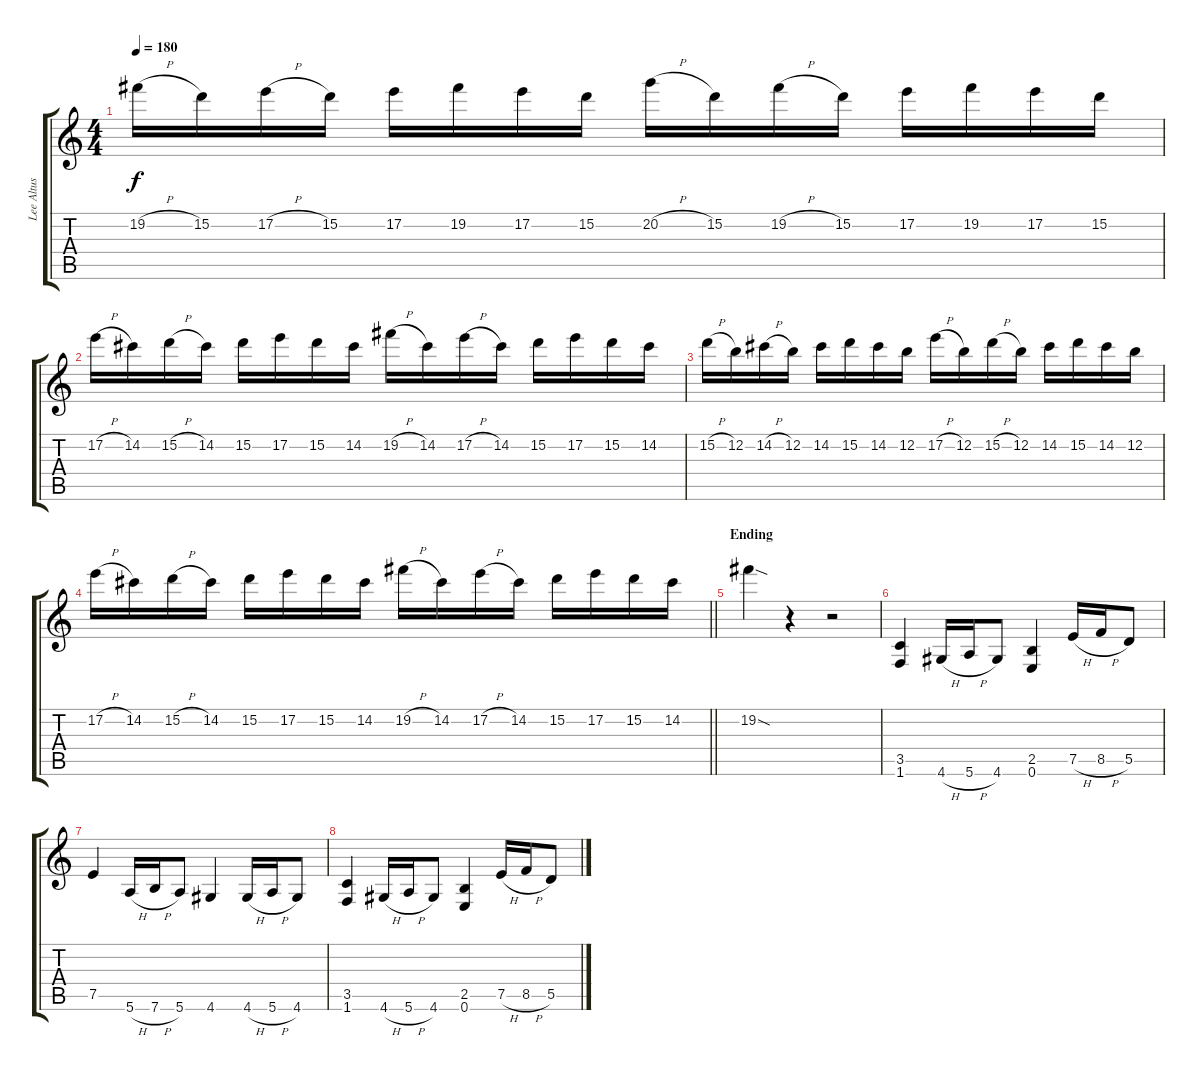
\track ("Lee Altus" "Lee Altus") {instrument distortionguitar}
\staff {score tabs}
\tuning (E4 B3 G3 D3 A2 E2) {hide}
\ts (4 4)
\tempo 180
\clef g2
\ks c
19.2{h}.16{dy f} 15.2.16 17.2{h}.16 15.2.16 17.2.16 19.2.16 17.2.16 15.2.16 20.2{h}.16 15.2.16 19.2{h}.16 15.2.16 17.2.16 19.2.16 17.2.16 15.2.16 |
17.2{h}.16 14.2.16 15.2{h}.16 14.2.16 15.2.16 17.2.16 15.2.16 14.2.16 19.2{h}.16 14.2.16 17.2{h}.16 14.2.16 15.2.16 17.2.16 15.2.16 14.2.16 |
15.2{h}.16 12.2.16 14.2{h}.16 12.2.16 14.2.16 15.2.16 14.2.16 12.2.16 17.2{h}.16 12.2.16 15.2{h}.16 12.2.16 14.2.16 15.2.16 14.2.16 12.2.16 |
\barLineRight lightlight
17.2{h}.16 14.2.16 15.2{h}.16 14.2.16 15.2.16 17.2.16 15.2.16 14.2.16 19.2{h}.16 14.2.16 17.2{h}.16 14.2.16 15.2.16 17.2.16 15.2.16 14.2.16 |
\section ("" "Ending")
19.2{sod}.4 r.4 r.2 |
(3.5 1.6).4 4.6{h}.16 5.6{h}.16 4.6.8 (2.5 0.6).4 7.5{h}.16 8.5{h}.16 5.5.8 |
7.5.4 5.6{h}.16 7.6{h}.16 5.6.8 4.6.4 4.6{h}.16 5.6{h}.16 4.6.8 |
(3.5 1.6).4 4.6{h}.16 5.6{h}.16 4.6.8 (2.5 0.6).4 7.5{h}.16 8.5{h}.16 5.5.8
